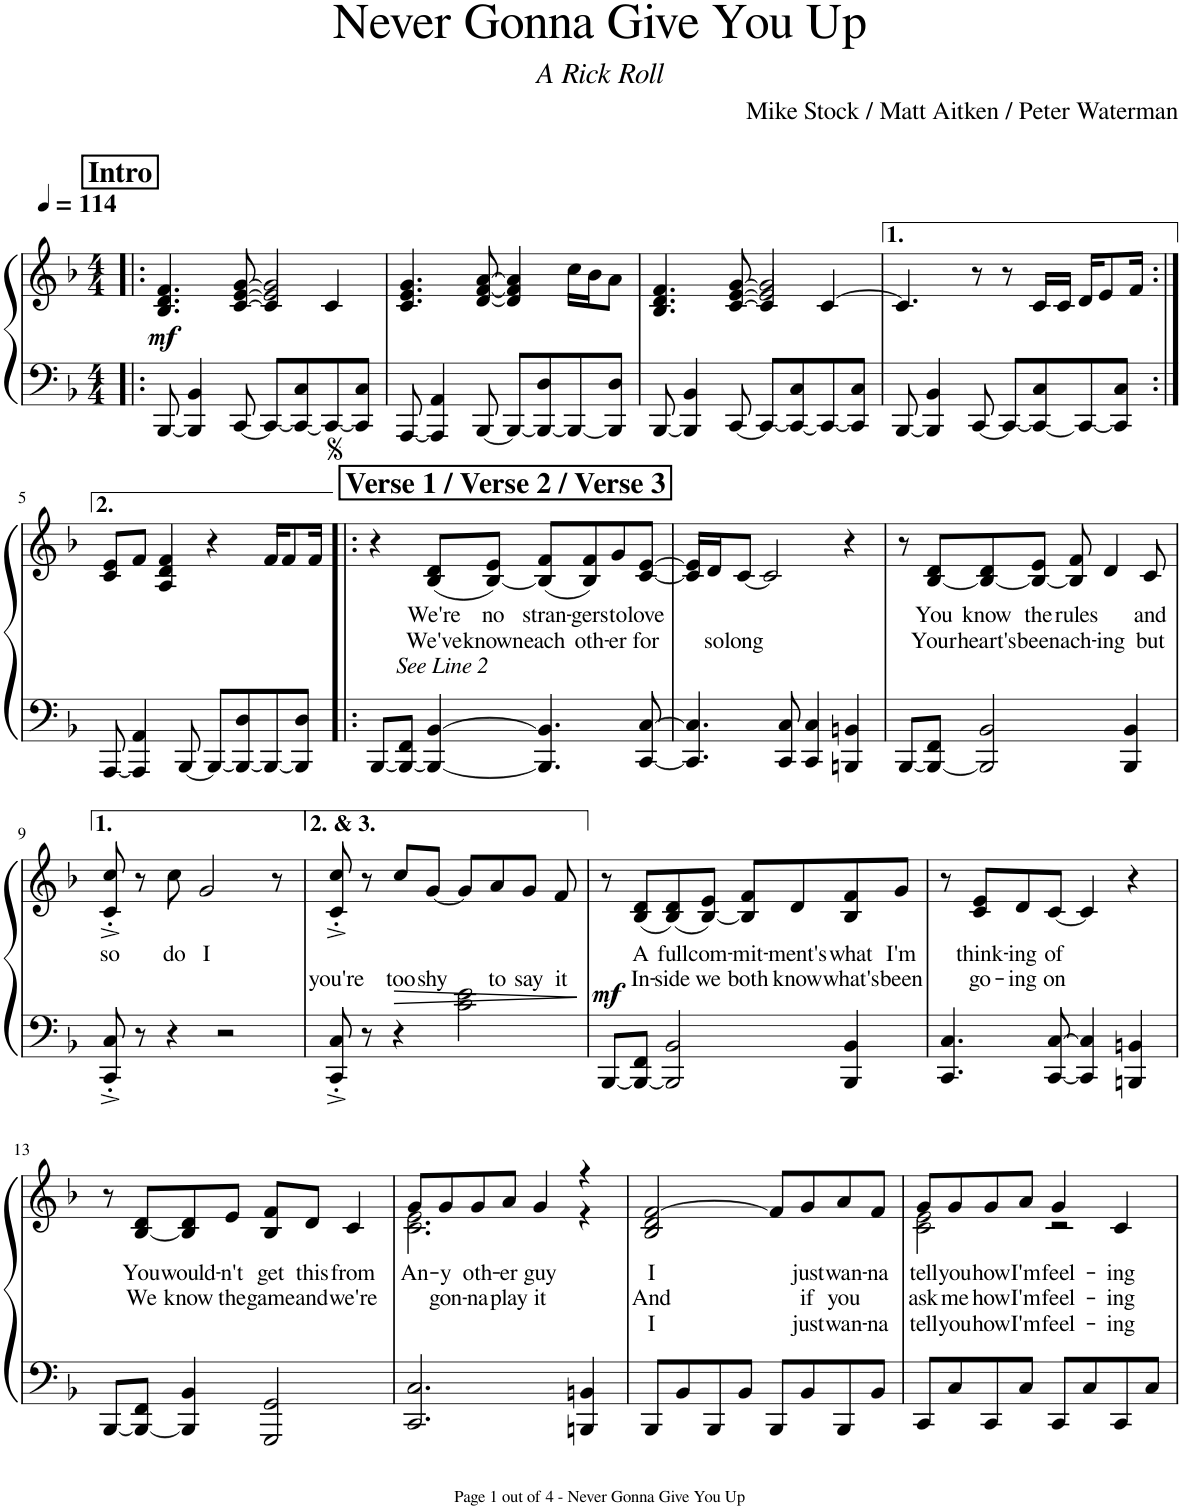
**kern	**kern	**text	**text	**text	**dynam
*part1	*part1	*part1	*part1	*part1	*part1
*staff2	*staff1	*staff1	*staff1	*staff1	*staff1/2
*I"Piano	*	*	*	*	*
*I'Pno.	*	*	*	*	*
*clefF4	*clefG2	*	*	*	*
*k[b-]	*k[b-]	*	*	*	*
*M4/4	*M4/4	*	*	*	*
*MM114	*MM114	*	*	*	*
!!LO:REH:place=s1:a:B:cj:fs=14:t=Intro
=1!|:	=1!|:	=1!|:	=1!|:	=1!|:	=1!|:
*	*^	*	*	*	*
!	!	!	!	!	!	!LO:DY:b
[8BBB-/	4.B-/ 4.d/ 4.f/	2ryy	.	.	.	mf
4BBB-/] 4BB-/	.	.	.	.	.	.
[8CC/	[8c/ [8e/ [8g/	.	.	.	.	.
8CC/L_	4c/]	2e/] 2g/]	.	.	.	.
8CC/_ 8C/	.	.	.	.	.	.
8CC/_	4c/	.	.	.	.	.
8CC/] 8C/J	.	.	.	.	.	.
*	*v	*v	*	*	*	*
=2	=2	=2	=2	=2	=2
[8AAA/	4.c/ 4.e/ 4.g/	.	.	.	.
4AAA/] 4AA/	.	.	.	.	.
[8BBB-/	[8d/ [8f/ [8a/	.	.	.	.
8BBB-/L_	4d/] 4f/] 4a/]	.	.	.	.
8BBB-/_ 8D/	.	.	.	.	.
8BBB-/_	16cc\LL	.	.	.	.
.	16b-\J	.	.	.	.
8BBB-/] 8D/J	8a\J	.	.	.	.
=3	=3	=3	=3	=3	=3
*	*^	*	*	*	*
[8BBB-/	4.B-/ 4.d/ 4.f/	2ryy	.	.	.	.
4BBB-/] 4BB-/	.	.	.	.	.	.
[8CC/	[8c/ [8e/ [8g/	.	.	.	.	.
8CC/L_	4c/]	2e/] 2g/]	.	.	.	.
8CC/_ 8C/	.	.	.	.	.	.
8CC/_	[4c/	.	.	.	.	.
8CC/] 8C/J	.	.	.	.	.	.
*	*v	*v	*	*	*	*
=4	=4	=4	=4	=4	=4
[8BBB-/	4.c/]	.	.	.	.
4BBB-/] 4BB-/	.	.	.	.	.
[8CC/	8r	.	.	.	.
8CC/L_	8r	.	.	.	.
8CC/_ 8C/	16c/LL	.	.	.	.
.	16c/JJ	.	.	.	.
8CC/_	16d/KL	.	.	.	.
.	8e/	.	.	.	.
8CC/] 8C/J	.	.	.	.	.
.	16f/Jk	.	.	.	.
!!LO:LB:g=z
=5:|!	=5:|!	=5:|!	=5:|!	=5:|!	=5:|!
[8AAA/	8c/ 8e/L	.	.	.	.
4AAA/] 4AA/	8f/J	.	.	.	.
.	4A/ 4d/ 4f/	.	.	.	.
[8BBB-/	.	.	.	.	.
8BBB-/L_	4r	.	.	.	.
8BBB-/_ 8D/	.	.	.	.	.
8BBB-/_	16f/KL	.	.	.	.
.	8f/	.	.	.	.
8BBB-/] 8D/J	.	.	.	.	.
.	16f/Jk	.	.	.	.
!!LO:REH:place=s1:a:B:cj:fs=14:t=Verse 1 / Verse 2 / Verse 3:qo=1
=6!|:	=6!|:	=6!|:	=6!|:	=6!|:	=6!|:
[8BBB-/L	4r	.	.	.	.
8BBB-/_ 8FF/J	.	.	.	.	.
!	!	!LO:LY:b	!LO:LY:b	!LO:LY:b	!
4BBB-/_ [4BB-/	(8B-/ 8d/L	We're	We've	See Line 2	.
!	!	!LO:LY:b	!LO:LY:b	!	!
.	[8B-/ 8e/J)	no	known	.	.
!	!	!LO:LY:b	!LO:LY:b	!	!
4.BBB-/] 4.BB-/]	(8B-/] 8f/L	stran-	each	.	.
!	!	!LO:LY:b	!LO:LY:b	!	!
.	8B-/ 8f/)	-gers	oth-	.	.
!	!	!LO:LY:b	!LO:LY:b	!	!
.	8g/	to	-er	.	.
!	!	!LO:LY:b	!LO:LY:b	!	!
[8CC/ [8C/	[8c/ [8e/J	-love	for	.	.
=7	=7	=7	=7	=7	=7
4.CC/] 4.C/]	16c/] 16e/]LL	.	.	.	.
!	!	!	!LO:LY:b	!	!
.	16d/J	.	so	.	.
!	!	!	!LO:LY:b	!	!
.	[8c/J	.	long	.	.
.	2c/]	.	.	.	.
8CC/ 8C/	.	.	.	.	.
4CC/ 4C/	.	.	.	.	.
4BBBn/ 4BBn/	4r	.	.	.	.
=8	=8	=8	=8	=8	=8
[8BBB-/L	8r	.	.	.	.
!	!	!LO:LY:b	!LO:LY:b	!	!
8BBB-/_ 8FF/J	[8B-/ 8d/L	You	Your	.	.
!	!	!LO:LY:b	!LO:LY:b	!	!
2BBB-/] 2BB-/	8B-/_ 8d/	know	heart's	.	.
!	!	!LO:LY:b	!LO:LY:b	!	!
.	8B-/_ 8e/J	the	been	.	.
!	!	!LO:LY:b	!LO:LY:b	!	!
.	8B-/] 8f/	rules	ach-	.	.
!	!	!	!LO:LY:b	!	!
.	4d/	.	-ing	.	.
4BBB-/ 4BB-/	.	.	.	.	.
!	!	!LO:LY:b	!LO:LY:b	!	!
.	8c/	and	but	.	.
!!LO:LB:g=z
=9	=9	=9	=9	=9	=9
!	!	!LO:LY:b	!	!	!
8CC/'^ 8C/'^	8c/'^ 8cc/'^	so	.	.	.
8r	8r	.	.	.	.
!	!	!LO:LY:b	!	!	!
4r	8cc\	do	.	.	.
!	!	!LO:LY:b	!	!	!
.	2g/	I	.	.	.
2r	.	.	.	.	.
.	8r	.	.	.	.
=10	=10	=10	=10	=10	=10
!	!	!	!LO:LY:b	!	!
8CC/'^ 8C/'^	8c/'^ 8cc/'^	.	you're	.	.
8r	8r	.	.	.	.
!	!	!	!LO:LY:b	!	!LO:HP:b
4r	8cc/L	.	too	.	>
!	!	!	!LO:LY:b	!	!
.	[8g/J	.	shy	.	.
2c\ 2e\	8g/L]	.	.	.	.
!	!	!	!LO:LY:b	!	!
.	8a/	.	to	.	.
!	!	!	!LO:LY:b	!	!
.	8g/J	.	say	.	.
!	!	!	!LO:LY:b	!	!
.	8f/	.	it	.	.
.	.	.	.	.	]
=11	=11	=11	=11	=11	=11
!	!	!	!	!	!LO:DY:b
[8BBB-/L	8r	.	.	.	mf
!	!	!LO:LY:b	!LO:LY:b	!	!
8BBB-/_ 8FF/J	(8B-/ 8d/L	A	In-	.	.
!	!	!LO:LY:b	!LO:LY:b	!	!
2BBB-/] 2BB-/	(8B-/ 8d/)	full	-side	.	.
!	!	!LO:LY:b	!LO:LY:b	!	!
.	[8B-/ 8e/J)	com-	we	.	.
!	!	!LO:LY:b	!LO:LY:b	!	!
.	8B-/] 8f/L	-mit-	both	.	.
!	!	!LO:LY:b	!LO:LY:b	!	!
.	8d/	-ment's	know	.	.
!	!	!LO:LY:b	!LO:LY:b	!	!
4BBB-/ 4BB-/	8B-/ 8f/	what	what's	.	.
!	!	!LO:LY:b	!LO:LY:b	!	!
.	8g/J	I'm	been	.	.
=12	=12	=12	=12	=12	=12
4.CC/ 4.C/	8r	.	.	.	.
!	!	!LO:LY:b	!LO:LY:b	!	!
.	8c/ 8e/L	think-	go-	.	.
!	!	!LO:LY:b	!LO:LY:b	!	!
.	8d/	-ing	-ing	.	.
!	!	!LO:LY:b	!LO:LY:b	!	!
[8CC/ [8C/	[8c/J	of	on	.	.
4CC/] 4C/]	4c/]	.	.	.	.
4BBBn/ 4BBn/	4r	.	.	.	.
!!LO:LB:g=z
=13	=13	=13	=13	=13	=13
[8BBB-/L	8r	.	.	.	.
!	!	!LO:LY:b	!LO:LY:b	!	!
8BBB-/_ 8FF/J	[8B-/ 8d/L	You	We	.	.
!	!	!LO:LY:b	!LO:LY:b	!	!
4BBB-/] 4BB-/	8B-/] 8d/	would-	know	.	.
!	!	!LO:LY:b	!LO:LY:b	!	!
.	8e/J	-n't	the	.	.
!	!	!LO:LY:b	!LO:LY:b	!	!
2GGG/ 2GG/	8B-/ 8f/L	get	game	.	.
!	!	!LO:LY:b	!LO:LY:b	!	!
.	8d/J	this	and	.	.
!	!	!LO:LY:b	!LO:LY:b	!	!
.	4c/	from	we're	.	.
=14	=14	=14	=14	=14	=14
!	!	!LO:LY:b	!	!	!
*	*^	*	*	*	*
2.CC/ 2.C/	8g/L	2.c\ 2.e\	An-	.	.	.
!	!	!	!LO:LY:b	!LO:LY:b	!	!
.	8g/	.	-y	gon-	.	.
!	!	!	!LO:LY:b	!LO:LY:b	!	!
.	8g/	.	oth-	-na	.	.
!	!	!	!LO:LY:b	!LO:LY:b	!	!
.	8a/J	.	-er	play	.	.
!	!	!	!LO:LY:b	!LO:LY:b	!	!
.	4g/	.	guy	it	.	.
4BBBn/ 4BBn/	4r	4r	.	.	.	.
=15	=15	=15	=15	=15	=15	=15
!	!	!	!LO:LY:b	!LO:LY:b	!LO:LY:b	!
*	*v	*v	*	*	*	*
8BBB-/L	2B-/ 2d/ [2f/	I	And	I	.
8BB-/	.	.	.	.	.
8BBB-/	.	.	.	.	.
8BB-/J	.	.	.	.	.
8BBB-/L	8f/L]	.	.	.	.
!	!	!LO:LY:b	!LO:LY:b	!LO:LY:b	!
8BB-/	8g/	just	if	just	.
!	!	!LO:LY:b	!LO:LY:b	!LO:LY:b	!
8BBB-/	8a/	wan-	you	wan-	.
!	!	!LO:LY:b	!	!LO:LY:b	!
8BB-/J	8f/J	-na	.	-na	.
=16	=16	=16	=16	=16	=16
!	!	!LO:LY:b	!LO:LY:b	!LO:LY:b	!
*	*^	*	*	*	*
8CC/L	8g/L	2c\ 2e\	tell	ask	tell	.
!	!	!	!LO:LY:b	!LO:LY:b	!LO:LY:b	!
8C/	8g/	.	you	me	you	.
!	!	!	!LO:LY:b	!LO:LY:b	!LO:LY:b	!
8CC/	8g/	.	how	how	how	.
!	!	!	!LO:LY:b	!LO:LY:b	!LO:LY:b	!
8C/J	8a/J	.	I'm	I'm	I'm	.
!	!	!	!LO:LY:b	!LO:LY:b	!LO:LY:b	!
8CC/L	4g/	2r	feel-	feel-	feel-	.
8C/	.	.	.	.	.	.
!	!	!	!LO:LY:b	!LO:LY:b	!LO:LY:b	!
8CC/	4c/	.	-ing	-ing	-ing	.
8C/J	.	.	.	.	.	.
*	*v	*v	*	*	*	*
=	=	=	=	=	=
*-	*-	*-	*-	*-	*-
